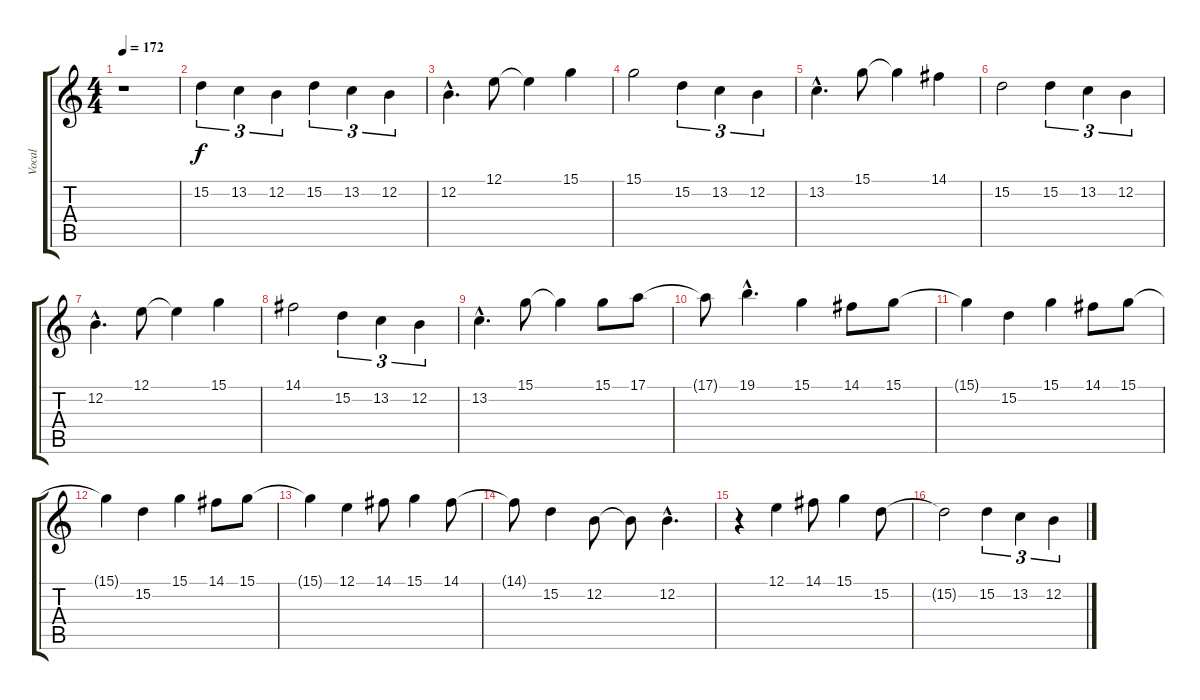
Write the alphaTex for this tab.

\track ("Vocal" "Vocal") {instrument synthvoice}
\staff {score tabs}
\tuning (E4 B3 G3 D3 A2 E2) {hide}
\ts (4 4)
\tempo 172
\clef g2
\ks c
r.1{dy f} |
15.2.4{tu (3 2)} 13.2.4{tu (3 2)} 12.2.4{tu (3 2)} 15.2.4{tu (3 2)} 13.2.4{tu (3 2)} 12.2.4{tu (3 2)} |
12.2{hac}.4{d} 12.1.8 12.1{t}.4 15.1.4 |
15.1.2 15.2.4{tu (3 2)} 13.2.4{tu (3 2)} 12.2.4{tu (3 2)} |
13.2{hac}.4{d} 15.1.8 15.1{t}.4 14.1.4 |
15.2.2 15.2.4{tu (3 2)} 13.2.4{tu (3 2)} 12.2.4{tu (3 2)} |
12.2{hac}.4{d} 12.1.8 12.1{t}.4 15.1.4 |
14.1.2 15.2.4{tu (3 2)} 13.2.4{tu (3 2)} 12.2.4{tu (3 2)} |
13.2{hac}.4{d} 15.1.8 15.1{t}.4 15.1.8 17.1.8 |
17.1{t}.8 19.1{hac}.4{d} 15.1.4 14.1.8 15.1.8 |
15.1{t}.4 15.2.4 15.1.4 14.1.8 15.1.8 |
15.1{t}.4 15.2.4 15.1.4 14.1.8 15.1.8 |
15.1{t}.4 12.1.4 14.1.8 15.1.4 14.1.8 |
14.1{t}.8 15.2.4 12.2.8 12.2{t}.8 12.2{hac}.4{d} |
r.4 12.1.4 14.1.8 15.1.4 15.2.8 |
15.2{t}.2 15.2.4{tu (3 2)} 13.2.4{tu (3 2)} 12.2.4{tu (3 2)}
